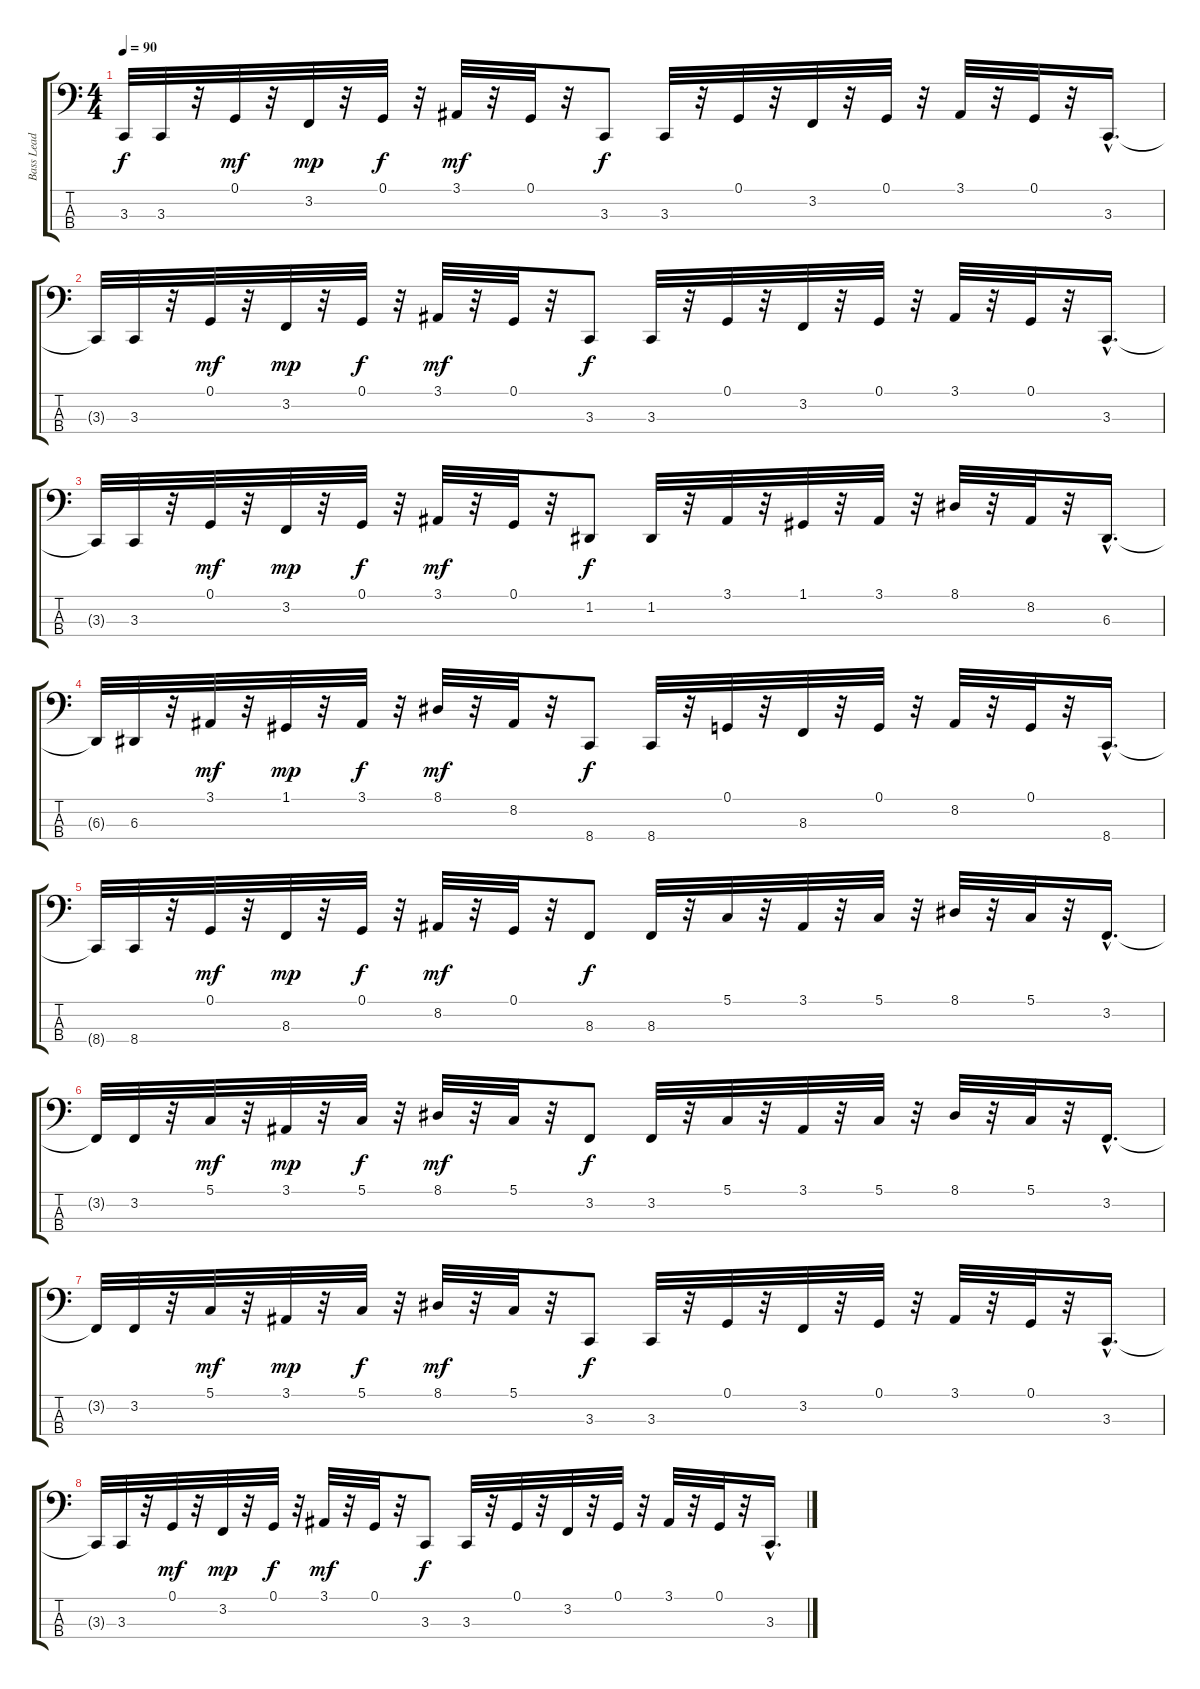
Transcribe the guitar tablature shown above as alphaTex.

\track ("Bass Lead" "Bass Lead") {instrument lead8bassandlead}
\staff {score tabs}
\tuning (G2 D2 A1 E1) {hide}
\ts (4 4)
\tempo 90
\clef f4
\ks c
3.3{t}.32{dy f} 3.3.32 r.32 0.1.32{dy mf} r.32 3.2.32{dy mp} r.32 0.1.32{dy f} r.32 3.1.32{dy mf} r.32 0.1.32 r.32 3.3.8{dy f} 3.3.32 r.32 0.1.32 r.32 3.2.32 r.32 0.1.32 r.32 3.1.32 r.32 0.1.32 r.32 3.3{hac}.16{d} |
3.3{t}.32 3.3.32 r.32 0.1.32{dy mf} r.32 3.2.32{dy mp} r.32 0.1.32{dy f} r.32 3.1.32{dy mf} r.32 0.1.32 r.32 3.3.8{dy f} 3.3.32 r.32 0.1.32 r.32 3.2.32 r.32 0.1.32 r.32 3.1.32 r.32 0.1.32 r.32 3.3{hac}.16{d} |
3.3{t}.32 3.3.32 r.32 0.1.32{dy mf} r.32 3.2.32{dy mp} r.32 0.1.32{dy f} r.32 3.1.32{dy mf} r.32 0.1.32 r.32 1.2.8{dy f} 1.2.32 r.32 3.1.32 r.32 1.1.32 r.32 3.1.32 r.32 8.1.32 r.32 8.2.32 r.32 6.3{hac}.16{d} |
6.3{t}.32 6.3.32 r.32 3.1.32{dy mf} r.32 1.1.32{dy mp} r.32 3.1.32{dy f} r.32 8.1.32{dy mf} r.32 8.2.32 r.32 8.4.8{dy f} 8.4.32 r.32 0.1.32 r.32 8.3.32 r.32 0.1.32 r.32 8.2.32 r.32 0.1.32 r.32 8.4{hac}.16{d} |
8.4{t}.32 8.4.32 r.32 0.1.32{dy mf} r.32 8.3.32{dy mp} r.32 0.1.32{dy f} r.32 8.2.32{dy mf} r.32 0.1.32 r.32 8.3.8{dy f} 8.3.32 r.32 5.1.32 r.32 3.1.32 r.32 5.1.32 r.32 8.1.32 r.32 5.1.32 r.32 3.2{hac}.16{d} |
3.2{t}.32 3.2.32 r.32 5.1.32{dy mf} r.32 3.1.32{dy mp} r.32 5.1.32{dy f} r.32 8.1.32{dy mf} r.32 5.1.32 r.32 3.2.8{dy f} 3.2.32 r.32 5.1.32 r.32 3.1.32 r.32 5.1.32 r.32 8.1.32 r.32 5.1.32 r.32 3.2{hac}.16{d} |
3.2{t}.32 3.2.32 r.32 5.1.32{dy mf} r.32 3.1.32{dy mp} r.32 5.1.32{dy f} r.32 8.1.32{dy mf} r.32 5.1.32 r.32 3.3.8{dy f} 3.3.32 r.32 0.1.32 r.32 3.2.32 r.32 0.1.32 r.32 3.1.32 r.32 0.1.32 r.32 3.3{hac}.16{d} |
3.3{t}.32 3.3.32 r.32 0.1.32{dy mf} r.32 3.2.32{dy mp} r.32 0.1.32{dy f} r.32 3.1.32{dy mf} r.32 0.1.32 r.32 3.3.8{dy f} 3.3.32 r.32 0.1.32 r.32 3.2.32 r.32 0.1.32 r.32 3.1.32 r.32 0.1.32 r.32 3.3{hac}.16{d}
